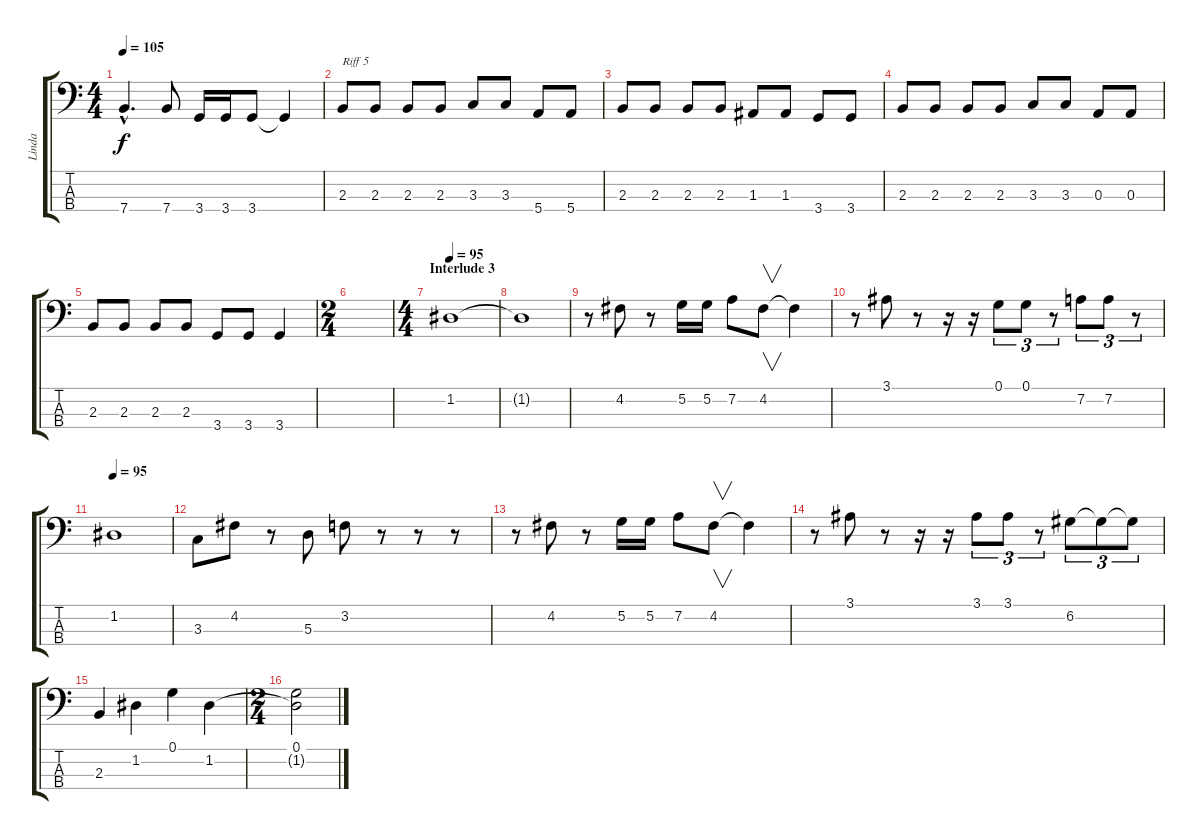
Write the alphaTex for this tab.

\track ("Linda" "Linda") {instrument electricbassfinger}
\staff {score tabs}
\tuning (G2 D2 A1 E1) {hide}
\ts (4 4)
\tempo 105
\clef f4
\ks c
7.4{hac}.4{d dy f} 7.4.8 3.4.16 3.4.16 3.4.8 3.4{t}.4 |
2.3.8{txt "Riff 5"} 2.3.8 2.3.8 2.3.8 3.3.8 3.3.8 5.4.8 5.4.8 |
2.3.8 2.3.8 2.3.8 2.3.8 1.3.8 1.3.8 3.4.8 3.4.8 |
2.3.8 2.3.8 2.3.8 2.3.8 3.3.8 3.3.8 0.3.8 0.3.8 |
2.3.8 2.3.8 2.3.8 2.3.8 3.4.8 3.4.8 3.4.4 |
\ts (2 4)
|
\ts (4 4)
\section ("" "Interlude 3")
\tempo 95
1.2.1 |
1.2{t}.1 |
r.8 4.2.8 r.8 5.2.16 5.2.16 7.2.8 4.2.8{v} 4.2{t}.4 |
r.8 3.1.8 r.8 r.16 r.16 0.1.8{tu (3 2)} 0.1.8{tu (3 2)} r.8{tu (3 2)} 7.2.8{tu (3 2)} 7.2.8{tu (3 2)} r.8{tu (3 2)} |
\tempo 95
1.2.1 |
3.3.8 4.2.8 r.8 5.3.8 3.2.8 r.8 r.8 r.8 |
r.8 4.2.8 r.8 5.2.16 5.2.16 7.2.8 4.2.8{v} 4.2{t}.4 |
r.8 3.1.8 r.8 r.16 r.16 3.1.8{tu (3 2)} 3.1.8{tu (3 2)} r.8{tu (3 2)} 6.2.8{tu (3 2)} 6.2{t}.8{tu (3 2)} 6.2{t}.8{tu (3 2)} |
2.3.4 1.2.4 0.1.4 1.2.4 |
\ts (2 4)
(0.1 1.2{t}).2
